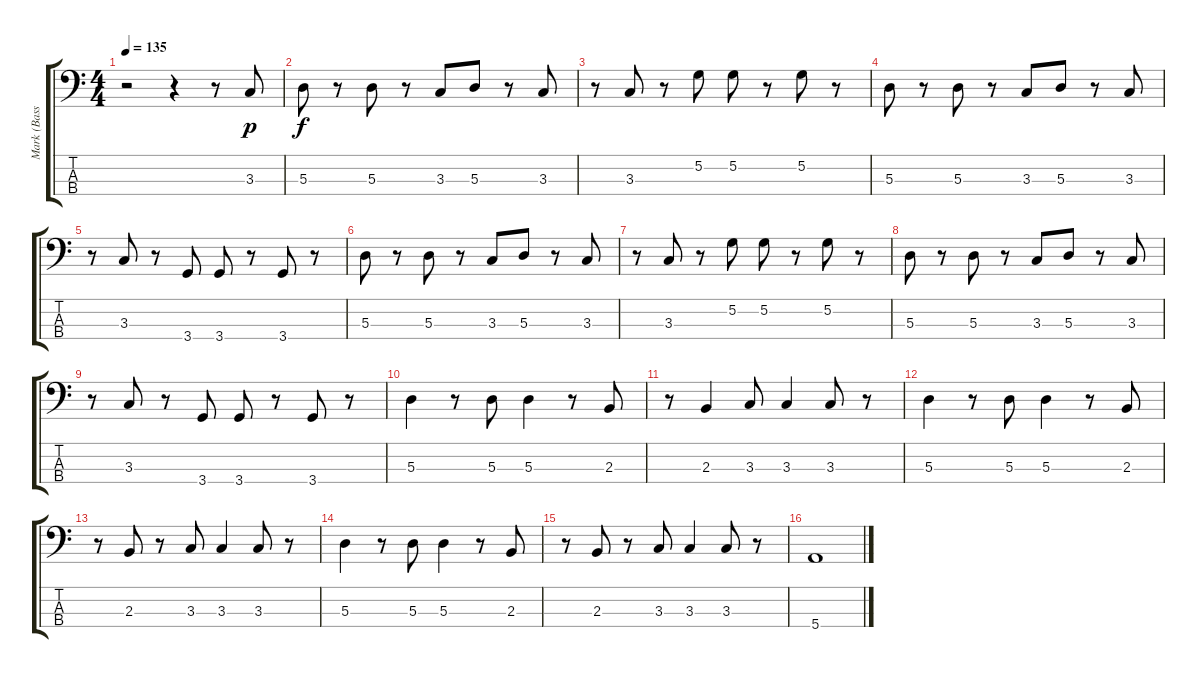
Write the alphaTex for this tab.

\track ("Mark (Bass)" "Mark (Bass") {instrument electricbassfinger}
\staff {score tabs}
\tuning (G2 D2 A1 E1) {hide}
\ts (4 4)
\tempo 135
\clef f4
\ks c
r.2{dy p instrument electricbassfinger} r.4 r.8 3.3.8 |
5.3.8{dy f} r.8 5.3.8 r.8 3.3.8 5.3.8 r.8 3.3.8 |
r.8 3.3.8 r.8 5.2.8 5.2.8 r.8 5.2.8 r.8 |
5.3.8 r.8 5.3.8 r.8 3.3.8 5.3.8 r.8 3.3.8 |
r.8 3.3.8 r.8 3.4.8 3.4.8 r.8 3.4.8 r.8 |
5.3.8 r.8 5.3.8 r.8 3.3.8 5.3.8 r.8 3.3.8 |
r.8 3.3.8 r.8 5.2.8 5.2.8 r.8 5.2.8 r.8 |
5.3.8 r.8 5.3.8 r.8 3.3.8 5.3.8 r.8 3.3.8 |
r.8 3.3.8 r.8 3.4.8 3.4.8 r.8 3.4.8 r.8 |
5.3.4 r.8 5.3.8 5.3.4 r.8 2.3.8 |
r.8 2.3.4 3.3.8 3.3.4 3.3.8 r.8 |
5.3.4 r.8 5.3.8 5.3.4 r.8 2.3.8 |
r.8 2.3.8 r.8 3.3.8 3.3.4 3.3.8 r.8 |
5.3.4 r.8 5.3.8 5.3.4 r.8 2.3.8 |
r.8 2.3.8 r.8 3.3.8 3.3.4 3.3.8 r.8 |
5.4.1
